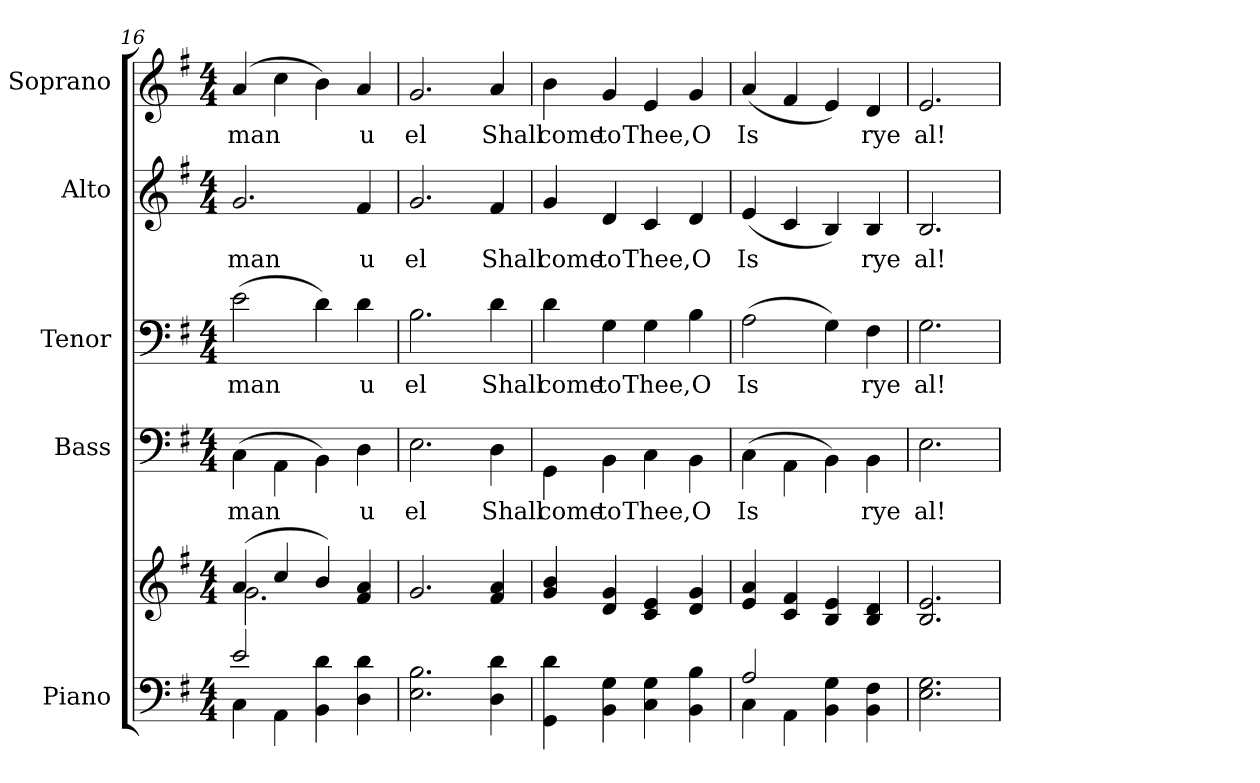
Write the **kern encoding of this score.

**kern	**kern	**kern	**text	**kern	**text	**kern	**text	**kern	**text
*part5	*part5	*part4	*part4	*part3	*part3	*part2	*part2	*part1	*part1
*staff6	*staff5	*staff4	*staff4	*staff3	*staff3	*staff2	*staff2	*staff1	*staff1
*I"Piano	*	*I"Bass	*	*I"Tenor	*	*I"Alto	*	*I"Soprano	*
*I'Pno.	*	*I'B.	*	*I'T.	*	*I'A.	*	*I'S.	*
*clefF4	*clefG2	*clefF4	*	*clefF4	*	*clefG2	*	*clefG2	*
*k[f#]	*k[f#]	*k[f#]	*	*k[f#]	*	*k[f#]	*	*k[f#]	*
*G:	*G:	*G:	*	*G:	*	*G:	*	*G:	*
*M4/4	*M4/4	*M4/4	*	*M4/4	*	*M4/4	*	*M4/4	*
=16	=16	=16	=16	=16	=16	=16	=16	=16	=16
*^	*^	*	*	*	*	*	*	*	*
!	!	!	!	!	!LO:LY:b:color=#000000	!	!	!	!	!	!
!	!	!	!	!	!	!	!LO:LY:b:color=#000000	!	!	!	!
!	!	!	!	!	!	!	!	!	!LO:LY:b:color=#000000	!	!
!	!	!	!	!	!	!	!	!	!	!	!LO:LY:b:color=#000000
2ei/	4Ci\	(4ai/	2.gi\	(4Ci\	man	(2ei\	man	2.gi/	man	(4ai/	man
.	4AAi\	4cci/	.	4AAi\	.	.	.	.	.	4cci\	.
4BBi\ 4di	2ryy	4bi/)	.	4BBi\)	.	4di\)	.	.	.	4bi\)	.
!	!	!	!	!	!LO:LY:b:color=#000000	!	!	!	!	!	!
!	!	!	!	!	!	!	!LO:LY:b:color=#000000	!	!	!	!
!	!	!	!	!	!	!	!	!	!LO:LY:b:color=#000000	!	!
!	!	!	!	!	!	!	!	!	!	!	!LO:LY:b:color=#000000
4Di\ 4di	.	4f#i/ 4ai	4ryy	4Di\	u	4di\	u	4f#i/	u	4ai/	u
*v	*v	*	*	*	*	*	*	*	*	*	*
*	*v	*v	*	*	*	*	*	*	*	*
!!LO:PB:g=z
=17	=17	=17	=17	=17	=17	=17	=17	=17	=17
*	*^	*	*	*	*	*	*	*	*
!	!	!	!	!LO:LY:b:color=#000000	!	!	!	!	!	!
*	*v	*v	*	*	*	*	*	*	*	*
*	*^	*	*	*	*	*	*	*	*
!	!	!	!	!	!	!LO:LY:b:color=#000000	!	!	!	!
*	*v	*v	*	*	*	*	*	*	*	*
*	*^	*	*	*	*	*	*	*	*
!	!	!	!	!	!	!	!	!LO:LY:b:color=#000000	!	!
*	*v	*v	*	*	*	*	*	*	*	*
*	*^	*	*	*	*	*	*	*	*
!	!	!	!	!	!	!	!	!	!	!LO:LY:b:color=#000000
*	*v	*v	*	*	*	*	*	*	*	*
2.Ei\ 2.Bi	2.gi/	2.Ei\	el	2.Bi\	el	2.gi/	el	2.gi/	el
!	!	!	!LO:LY:b:color=#000000	!	!	!	!	!	!
!	!	!	!	!	!LO:LY:b:color=#000000	!	!	!	!
!	!	!	!	!	!	!	!LO:LY:b:color=#000000	!	!
!	!	!	!	!	!	!	!	!	!LO:LY:b:color=#000000
4Di\ 4di	4f#i/ 4ai	4Di\	Shall	4di\	Shall	4f#i/	Shall	4ai/	Shall
=18	=18	=18	=18	=18	=18	=18	=18	=18	=18
!	!	!	!LO:LY:b:color=#000000	!	!	!	!	!	!
!	!	!	!	!	!LO:LY:b:color=#000000	!	!	!	!
!	!	!	!	!	!	!	!LO:LY:b:color=#000000	!	!
!	!	!	!	!	!	!	!	!	!LO:LY:b:color=#000000
4GGi\ 4di	4gi/ 4bi	4GGi\	come	4di\	come	4gi/	come	4bi\	come
!	!	!	!LO:LY:b:color=#000000	!	!	!	!	!	!
!	!	!	!	!	!LO:LY:b:color=#000000	!	!	!	!
!	!	!	!	!	!	!	!LO:LY:b:color=#000000	!	!
!	!	!	!	!	!	!	!	!	!LO:LY:b:color=#000000
4BBi\ 4Gi	4di/ 4gi	4BBi\	to	4Gi\	to	4di/	to	4gi/	to
!	!	!	!LO:LY:b:color=#000000	!	!	!	!	!	!
!	!	!	!	!	!LO:LY:b:color=#000000	!	!	!	!
!	!	!	!	!	!	!	!LO:LY:b:color=#000000	!	!
!	!	!	!	!	!	!	!	!	!LO:LY:b:color=#000000
4Ci\ 4Gi	4ci/ 4ei	4Ci\	Thee,	4Gi\	Thee,	4ci/	Thee,	4ei/	Thee,
!	!	!	!LO:LY:b:color=#000000	!	!	!	!	!	!
!	!	!	!	!	!LO:LY:b:color=#000000	!	!	!	!
!	!	!	!	!	!	!	!LO:LY:b:color=#000000	!	!
!	!	!	!	!	!	!	!	!	!LO:LY:b:color=#000000
4BBi\ 4Bi	4di/ 4gi	4BBi\	O	4Bi\	O	4di/	O	4gi/	O
=19	=19	=19	=19	=19	=19	=19	=19	=19	=19
*^	*	*	*	*	*	*	*	*	*
!	!	!	!	!LO:LY:b:color=#000000	!	!	!	!	!	!
!	!	!	!	!	!	!LO:LY:b:color=#000000	!	!	!	!
!	!	!	!	!	!	!	!	!LO:LY:b:color=#000000	!	!
!	!	!	!	!	!	!	!	!	!	!LO:LY:b:color=#000000
2Ai/	4Ci\	((4ei/ 4ai	(4Ci\	Is	(2Ai\	Is	(4ei/	Is	(4ai/	Is
.	4AAi\	4ci/ 4f#i	4AAi\	.	.	.	4ci/	.	4f#i/	.
4BBi\ 4Gi	2ryy	4Bi/ 4ei	4BBi\)	.	4Gi\)	.	4Bi/)	.	4ei/)	.
!	!	!	!	!LO:LY:b:color=#000000	!	!	!	!	!	!
!	!	!	!	!	!	!LO:LY:b:color=#000000	!	!	!	!
!	!	!	!	!	!	!	!	!LO:LY:b:color=#000000	!	!
!	!	!	!	!	!	!	!	!	!	!LO:LY:b:color=#000000
4BBi\ 4F#i	.	4Bi/ 4di	4BBi\	rye	4F#i\	rye	4Bi/	rye	4di/	rye
*v	*v	*	*	*	*	*	*	*	*	*
!!LO:PB:g=z
=20	=20	=20	=20	=20	=20	=20	=20	=20	=20
!	!	!	!LO:LY:b:color=#000000	!	!	!	!	!	!
!	!	!	!	!	!LO:LY:b:color=#000000	!	!	!	!
!	!	!	!	!	!	!	!LO:LY:b:color=#000000	!	!
!	!	!	!	!	!	!	!	!	!LO:LY:b:color=#000000
2.Ei\ 2.Gi	2.Bi/ 2.ei	2.Ei\	al!	2.Gi\	al!	2.Bi/	al!	2.ei/	al!
=	=	=	=	=	=	=	=	=	=
*-	*-	*-	*-	*-	*-	*-	*-	*-	*-
